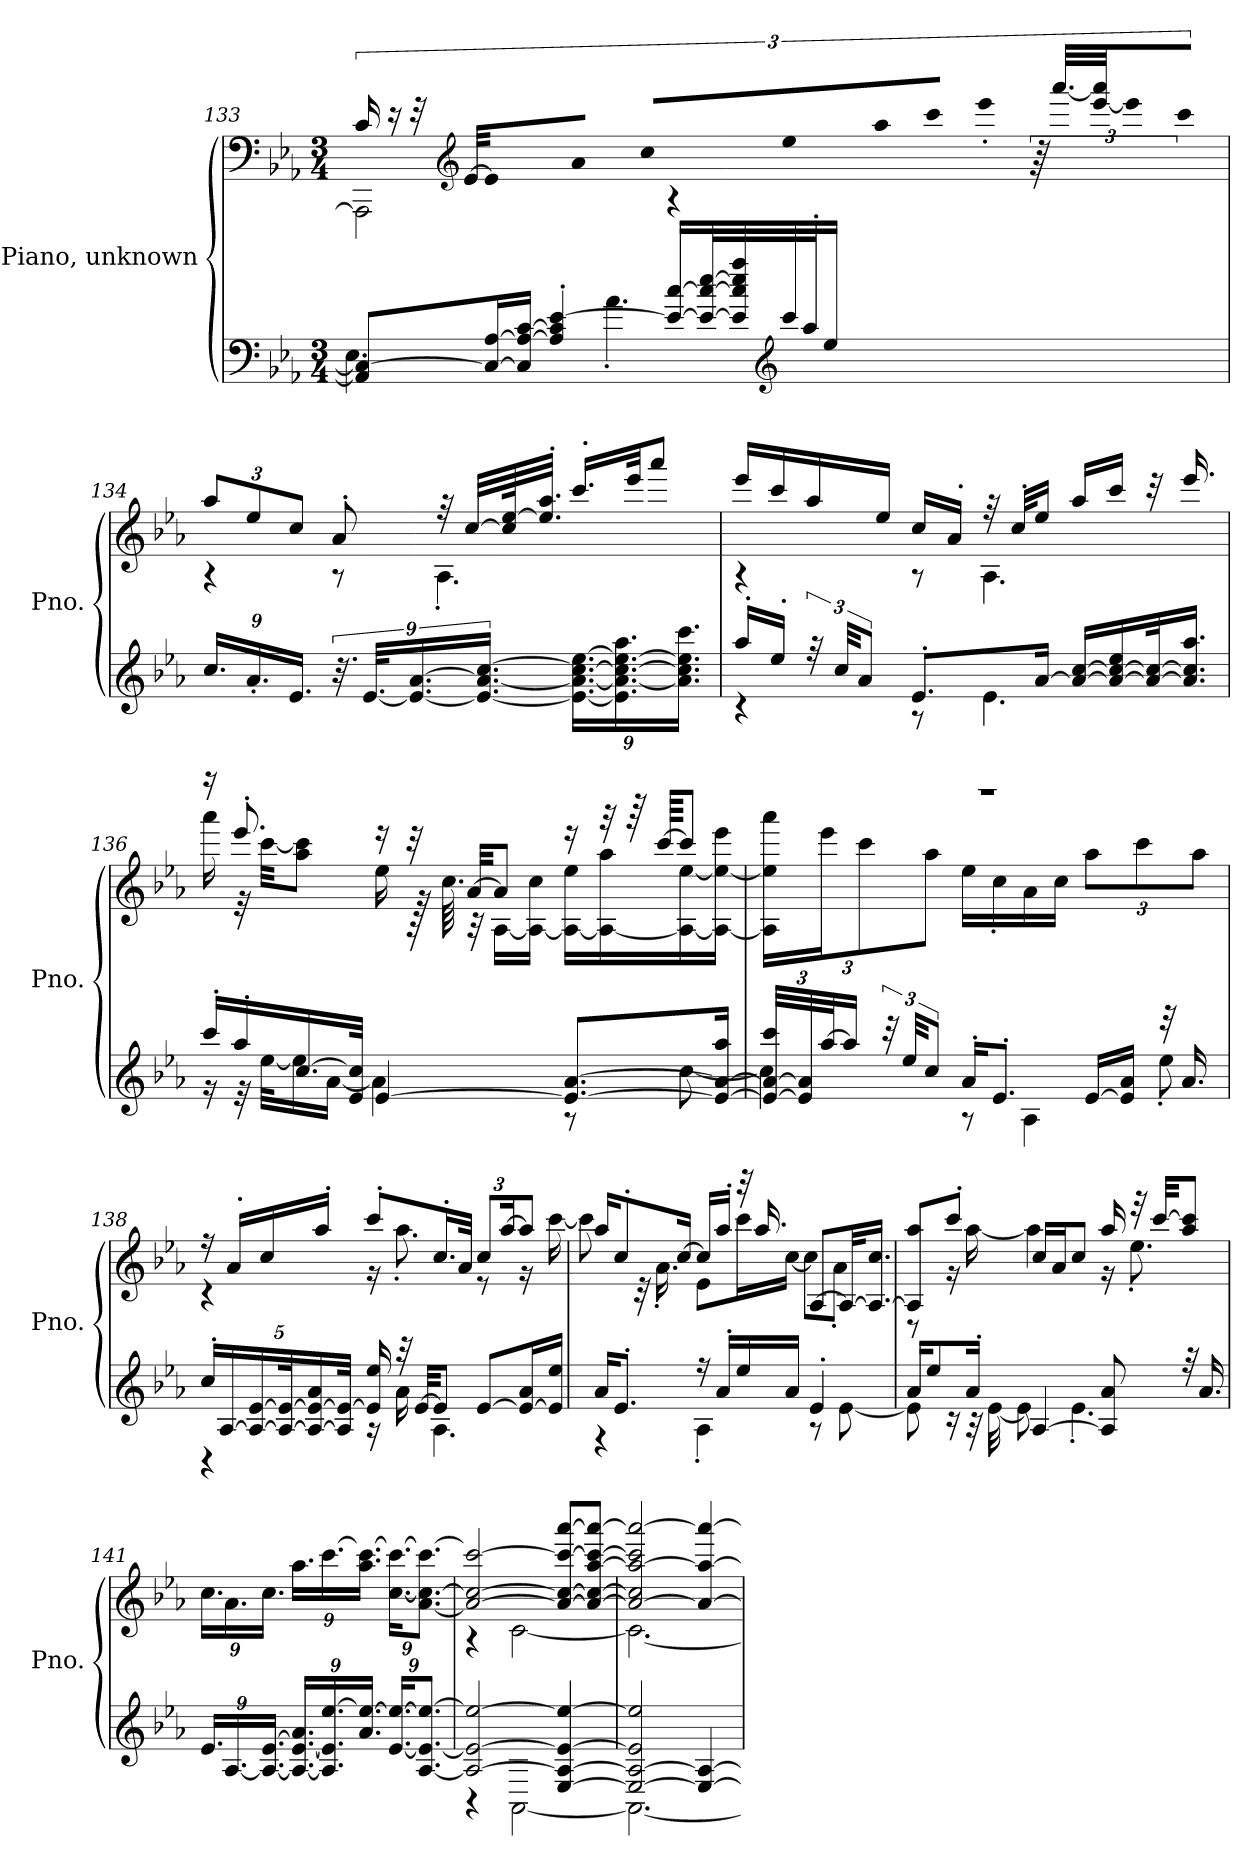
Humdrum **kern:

**kern	**kern
*part1	*part1
*staff2	*staff1
*I"Piano, unknown	*
*I'Pno.	*
!!LO:LB:g=z
*clefF4	*clefF4
*k[b-e-a-]	*k[b-e-a-]
*M3/4	*M3/4
=133	=133
*^	*^
8AA-/] 8C/_L	4.E-\	24c/	2AAA-\]
.	.	24r	.
.	.	48r	.
*	*	*clefG2	*
.	.	[48e-/KLL	.
16C/_ [16A-/L	.	16e-/]	.
16C/] 16A-/_ [16c/JJ	.	16a-/JJ	.
4A-/]' 4c/]' [4e-/'	.	16cc/LL	.
.	.	16ee-/	.
.	4.a-'\	16aa-/	.
.	.	16ccc/JJ	.
16e-/_ [16cc/LL	.	16eee-'/	4r
32e-/_ 32cc/_ [32ee-/L	.	96r	.
.	.	[48.aaa-/LLL	.
32e-/] 32cc/] 32ee-/] 32aa-/	.	.	.
.	.	[48eee-/ 48aaa-/]J	.
*clefG2	*	*	*
32ccc/	.	16eee-/]	.
32aa-'/J	.	.	.
16ee-/JJ	.	16ccc/JJ	.
*v	*v	*	*
!!LO:LB:g=z	!!
=134	=134	=134
*	*Xbrackettup	*
18.cc/LL	12aa-/L	4r
18.a-'/	12ee-/	.
18.e-/JJ	12cc/J	.
36.r	8a-'/	8r
[36.e-/KLL	.	.
18.e-/_ [18.a-/	.	.
.	32r	4.A-'\
.	[32cc/LLL	.
18.e-/_ 18.a-/_ [18.cc/JJ	.	.
.	64cc/] [64ee-/K	.
.	32.ee-/]' 32.aa-/'JJJ	.
18.e-\_ 18.a-\_ 18.cc\_ [18.ee-\LL	16.ccc'/LL	.
18.e-\] 18.a-\_ 18.cc\_ 18.ee-\_ 18.aa-\	.	.
.	32eee-/JK	.
.	8aaa-/J	.
18.a-\] 18.cc\] 18.ee-\] 18.ccc\JJ	.	.
=135	=135	=135
*^	*	*
16aa-'/LL	4r	16eee-/LL	4r
16ee-'/JJ	.	16ccc/	.
48r	.	16aa-/	.
48cc/KKL	.	.	.
12a-/J	.	.	.
.	.	16ee-/JJ	.
8.e-'/L	8r	16cc/LL	8r
.	.	16a-'/JJ	.
.	4.e-\	32r	4.A-\
.	.	32cc'/KLL	.
[16a-/Jk	.	16ee-/JJ	.
16a-/_ [16cc/LL	.	16aa-/LL	.
16a-/_ 16cc/_ 16ee-/	.	16ccc/JJ	.
32a-/_ 32cc/_K	.	32r	.
16.a-/] 16.cc/] 16.aa-/JJ	.	16.eee-/	.
!!LO:PB:g=z	!!
=136	=136	=136	=136
16ccc'/LL	16r	16r	16aaa-\
16aa-'/	32r	8.eee-'/	32r
.	[32ee-\KLL	.	[32ccc\KKL
[16.cc/	16ee-\]	.	8aa-\ 8ccc\]J
.	[16a-\JJ	.	.
32e-/ 32cc/]JJk	.	.	.
[4e-/	4a-\]	16r	16ee-\
.	.	32r	128r
.	.	.	64.cc\
.	.	[32a-/KKL	32r
.	.	8a-/J]	[16A-\LL
.	.	.	16A-\_ 16cc\JJ
8.e-/_ [8.a-/L	8r	16r	16A-\_ 16ee-\LL
.	.	32r	16A-\_ 16aa-\
.	.	64r	.
.	.	[64ccc/KKKL	.
.	[8cc\	8ccc/J]	16A-\_ [16ee-\
16e-/_ 16a-/_ 16aa-/Jk	.	.	16A-\_ 16ee-\_ 16eee-\JJ
=137	=137	=137	=137
*Xbrackettup	*	*	*
48e-/_ 48a-/_ 48ccc/LLL	4cc\]	2.r	24A-\] 24ee-\] 24aaa-\LL
48e-/] 48a-/]	.	.	.
[48aa-/J	.	.	24eee-\J
16aa-/JJ]	.	.	.
.	.	.	12ccc\
*brackettup	*	*	*
48r	.	.	.
48ee-/KKL	.	.	.
12cc/J	.	.	12aa-\J
16a-'/KL	8r	.	16ee-\LL
8.e-'/J	.	.	16cc'\
.	4A-\	.	16a-\
.	.	.	16cc\JJ
[16e-/LL	.	.	12aa-\L
16e-/] 16a-/JJ	.	.	.
.	.	.	12ccc\
32r	8ee-'\	.	.
16.a-/	.	.	.
.	.	.	12aa-\J
!!LO:LB:g=z	!!
=138	=138	=138	=138
*Xbrackettup	*	*	*
20cc'/LL	4r	16r	4r
[20A-/	.	.	.
.	.	16a-'/LL	.
20A-/_ [20e-/	.	.	.
.	.	16cc/	.
40A-/_ 40e-/_K	.	.	.
20A-/_ 20e-/_ 20a-/	.	.	.
.	.	16aa-'/JJ	.
40A-/] 40e-/_JJk	.	.	.
16e-/] 16ee-/	16r	8ccc'/L	16r
32r	16a-\	.	8.aa-'\
[32e-/KKL	.	.	.
8e-/J]	4.A-\	16.cc'/L	.
.	.	32a-/JJk	.
[8e-/L	.	12cc/L	8r
.	.	[24aa-/K	.
16e-/_ 16a-/L	.	8aa-/J]	16r
16e-/] 16ee-/JJ	.	.	[16ccc\
=139	=139	=139	=139
16a-/KL	4r	16aa-/KL	8ccc\]
8.e-'/J	.	8cc'/	.
.	.	.	32r
.	.	.	16.a-'\
.	.	[16cc/Jk	.
16r	4A-'\	16cc/LL]	8e-\L
16a-'/LL	.	16aa-'/JJ	.
16ee-/	.	32r	16ccc\L
.	.	16.aa-/	.
16a-/JJ	.	.	[16cc\JJ
4e-'/	8r	[8A-/L	8cc\L]
.	[8e-\	32A-/KL_	8a-'\J
.	.	16.A-/_ 16.cc/JJ	.
!!LO:LB:g=z	!!
=140	=140	=140	=140
16a-/KL	8e-\]	8A-/] 8aa-/L	8r
8ee-/	.	.	.
.	16r	8ccc'/J	16r
16a-'/Jk	32r	.	[16aa-\
.	[32e-\	.	.
[4A-/	8e-\]	16cc/LL	4aa-\]
.	.	16a-/J	.
.	4.e-'\	8cc/J	.
8A-/] 8a-/	.	16aa-/	16r
.	.	32r	8.ee-'\
.	.	[32ccc/KKL	.
32r	.	8aa-/ 8ccc/]J	.
16.a-/	.	.	.
*v	*v	*	*
*	*v	*v
=141	=141
18.e-/LL	18.cc\LL
[18.A-/	18.a-\
18.A-/_ [18.e-/JJ	18.cc\JJ
18.A-/_ 18.e-/_ 18.a-/LL	18.aa-\LL
18.A-/] 18.e-/] [18.ee-/	[18.ccc\
18.a-/ 18.ee-/_JJ	18.aa-\ 18.ccc\_JJ
[18.e-/ 18.ee-/_KL	[18.cc\ 18.ccc\_KL
[9.A-/ 9.e-/_ 9.ee-/_J	[9.a-\ 9.cc\_ 9.ccc\_J
=142	=142
*^	*^
2A-/_ 2e-/_ 2ee-/_	4r	2a-/_ 2cc/_ 2ccc/_	4r
.	[2AA-\	.	[2c\
[4E-/ 4A-/_ 4e-/_ 4ee-/_	.	8a-/_ 8cc/_ 8ccc/_ [8aaa-/L	.
.	.	8a-/_ 8cc/_ [8aa-/ 8ccc/_ 8aaa-/_J	.
=143	=143	=143	=143
2E-/_ 2A-/_ 2e-/] 2ee-/]	2.AA-\_	2a-/_ 2cc/] 2aa-/_ 2ccc/] 2aaa-/_	2.c\_
4E-/_ 4A-/_	.	4a-/_ 4aa-/_ 4aaa-/_	.
*v	*v	*	*
*	*v	*v
=	=
*-	*-
